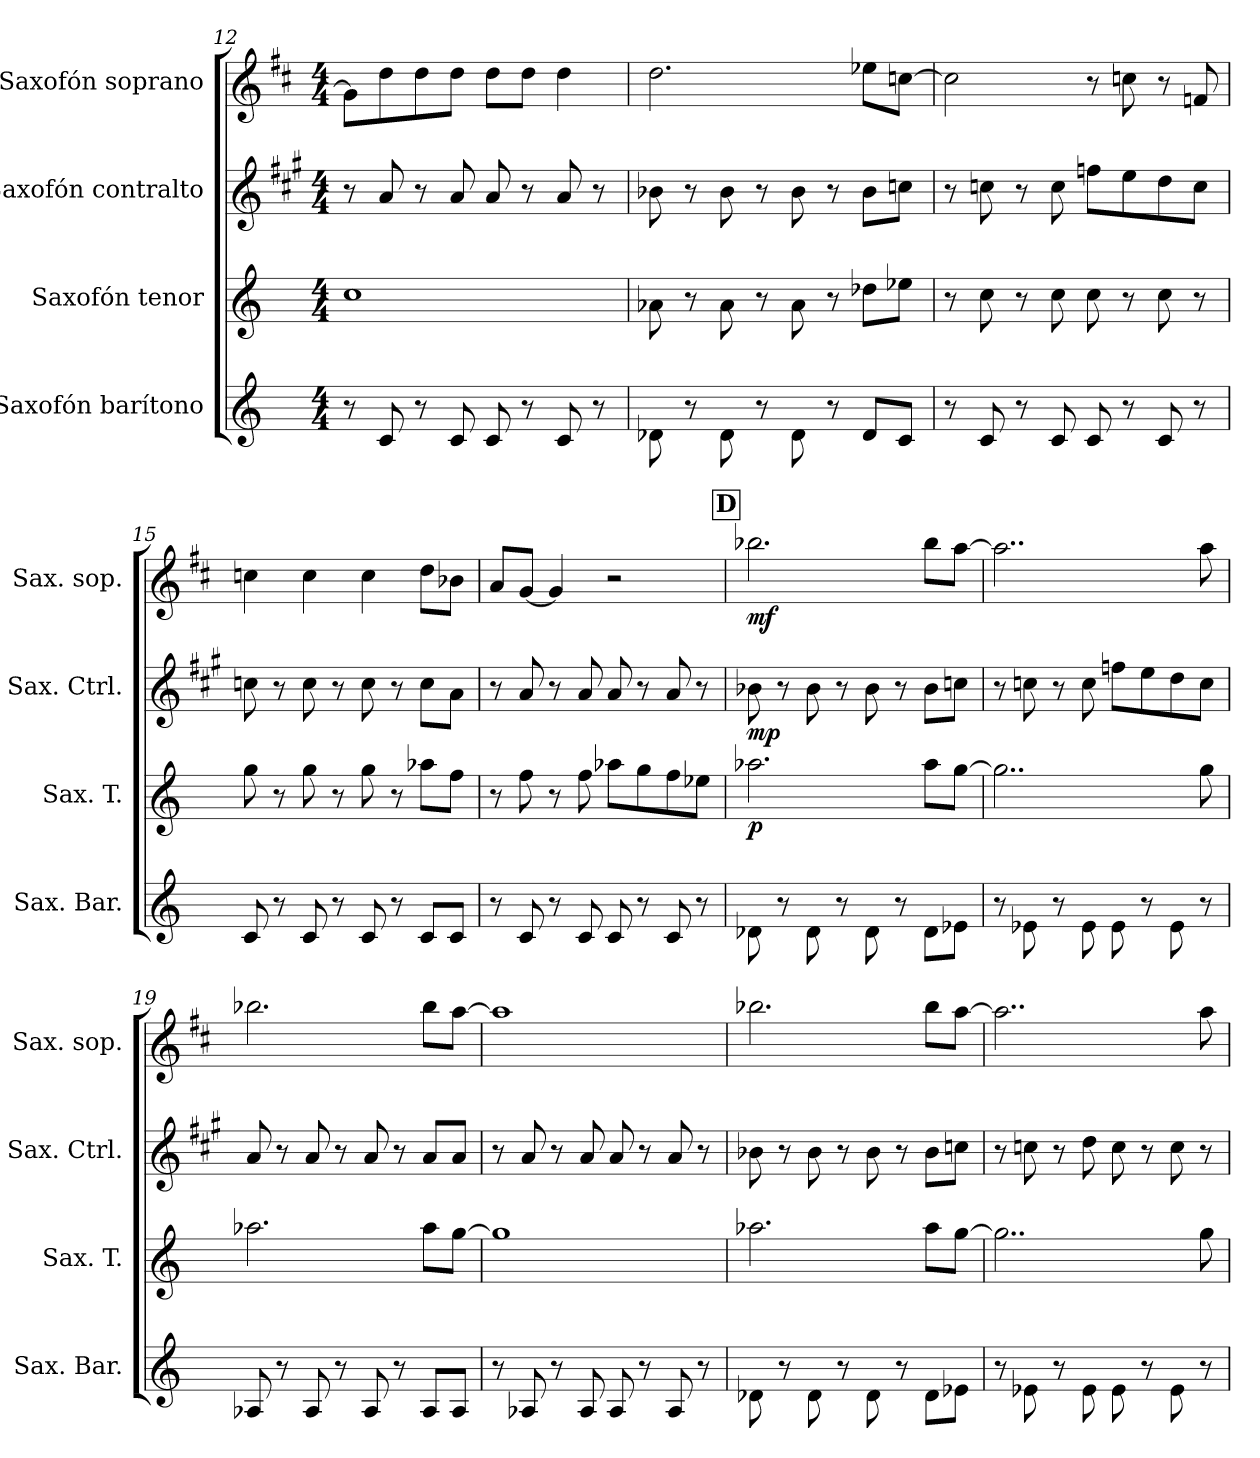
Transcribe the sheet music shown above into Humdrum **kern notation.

**kern	**kern	**dynam	**kern	**dynam	**kern	**dynam
*part4	*part3	*part3	*part2	*part2	*part1	*part1
*staff4	*staff3	*staff3	*staff2	*staff2	*staff1	*staff1
*I"Saxofón barítono	*I"Saxofón tenor	*	*I"Saxofón contralto	*	*I"Saxofón soprano	*
*I'Sax. Bar.	*I'Sax. T.	*	*I'Sax. Ctrl.	*	*I'Sax. sop.	*
!!LO:PB:g=z
*clefG2	*clefG2	*	*clefG2	*	*clefG2	*
*ITrd12c21	*ITrd8c14	*	*ITrd5c9	*	*ITrd1c2	*
*k[]	*k[]	*	*k[]	*	*k[]	*
*M4/4	*M4/4	*	*M4/4	*	*M4/4	*
=12	=12	=12	=12	=12	=12	=12
8r	1c	.	8r	.	8f\L]	.
8C/	.	.	8c/	.	8cc\	.
8r	.	.	8r	.	8cc\	.
8C/	.	.	8c/	.	8cc\J	.
8C/	.	.	8c/	.	8cc\L	.
8r	.	.	8r	.	8cc\J	.
8C/	.	.	8c/	.	4cc\	.
8r	.	.	8r	.	.	.
=13	=13	=13	=13	=13	=13	=13
8D-X\	8A-X\	.	8d-X\	.	2.cc\	.
8r	8r	.	8r	.	.	.
8D-\	8A-\	.	8d-\	.	.	.
8r	8r	.	8r	.	.	.
8D-\	8A-\	.	8d-\	.	.	.
8r	8r	.	8r	.	.	.
8D-/L	8d-X\L	.	8d-\L	.	8dd-X\L	.
8C/J	8e-X\J	.	8e-X\J	.	[8b-X\J	.
=14	=14	=14	=14	=14	=14	=14
8r	8r	.	8r	.	2b-\]	.
8C/	8c\	.	8e-X\	.	.	.
8r	8r	.	8r	.	.	.
8C/	8c\	.	8e-\	.	.	.
8C/	8c\	.	8a-X\L	.	8r	.
8r	8r	.	8g\	.	8b-X\	.
8C/	8c\	.	8f\	.	8r	.
8r	8r	.	8e-\J	.	8e-X/	.
!!LO:LB:g=z
=15	=15	=15	=15	=15	=15	=15
8C/	8g\	.	8e-X\	.	4b-X\	.
8r	8r	.	8r	.	.	.
8C/	8g\	.	8e-\	.	4b-\	.
8r	8r	.	8r	.	.	.
8C/	8g\	.	8e-\	.	4b-\	.
8r	8r	.	8r	.	.	.
8C/L	8a-X\L	.	8e-\L	.	8cc\L	.
8C/J	8f\J	.	8c\J	.	8a-X\J	.
=16	=16	=16	=16	=16	=16	=16
8r	8r	.	8r	.	8g/L	.
8C/	8f\	.	8c/	.	[8f/J	.
8r	8r	.	8r	.	4f/]	.
8C/	8f\	.	8c/	.	.	.
8C/	8a-X\L	.	8c/	.	2r	.
8r	8g\	.	8r	.	.	.
8C/	8f\	.	8c/	.	.	.
8r	8e-X\J	.	8r	.	.	.
!!LO:REH:place=s1:a:B:fs=14:t=D
=17	=17	=17	=17	=17	=17	=17
!	!	!LO:DY:b	!	!LO:DY:b	!	!LO:DY:b
8D-X\	2.a-X\	p	8d-X\	mp	2.aa-X\	mf
8r	.	.	8r	.	.	.
8D-\	.	.	8d-\	.	.	.
8r	.	.	8r	.	.	.
8D-\	.	.	8d-\	.	.	.
8r	.	.	8r	.	.	.
8D-\L	8a-\L	.	8d-\L	.	8aa-\L	.
8E-X\J	[8g\J	.	8e-X\J	.	[8gg\J	.
=18	=18	=18	=18	=18	=18	=18
8r	2..g\]	.	8r	.	2..gg\]	.
8E-X\	.	.	8e-X\	.	.	.
8r	.	.	8r	.	.	.
8E-\	.	.	8e-\	.	.	.
8E-\	.	.	8a-X\L	.	.	.
8r	.	.	8g\	.	.	.
8E-\	.	.	8f\	.	.	.
8r	8g\	.	8e-\J	.	8gg\	.
!!LO:LB:g=z
=19	=19	=19	=19	=19	=19	=19
8AA-X/	2.a-X\	.	8c/	.	2.aa-X\	.
8r	.	.	8r	.	.	.
8AA-/	.	.	8c/	.	.	.
8r	.	.	8r	.	.	.
8AA-/	.	.	8c/	.	.	.
8r	.	.	8r	.	.	.
8AA-/L	8a-\L	.	8c/L	.	8aa-\L	.
8AA-/J	[8g\J	.	8c/J	.	[8gg\J	.
=20	=20	=20	=20	=20	=20	=20
8r	1g]	.	8r	.	1gg]	.
8AA-X/	.	.	8c/	.	.	.
8r	.	.	8r	.	.	.
8AA-/	.	.	8c/	.	.	.
8AA-/	.	.	8c/	.	.	.
8r	.	.	8r	.	.	.
8AA-/	.	.	8c/	.	.	.
8r	.	.	8r	.	.	.
=21	=21	=21	=21	=21	=21	=21
8D-X\	2.a-X\	.	8d-X\	.	2.aa-X\	.
8r	.	.	8r	.	.	.
8D-\	.	.	8d-\	.	.	.
8r	.	.	8r	.	.	.
8D-\	.	.	8d-\	.	.	.
8r	.	.	8r	.	.	.
8D-\L	8a-\L	.	8d-\L	.	8aa-\L	.
8E-X\J	[8g\J	.	8e-X\J	.	[8gg\J	.
=22	=22	=22	=22	=22	=22	=22
8r	2..g\]	.	8r	.	2..gg\]	.
8E-X\	.	.	8e-X\	.	.	.
8r	.	.	8r	.	.	.
8E-\	.	.	8f\	.	.	.
8E-\	.	.	8e-\	.	.	.
8r	.	.	8r	.	.	.
8E-\	.	.	8e-\	.	.	.
8r	8g\	.	8r	.	8gg\	.
=	=	=	=	=	=	=
*-	*-	*-	*-	*-	*-	*-
